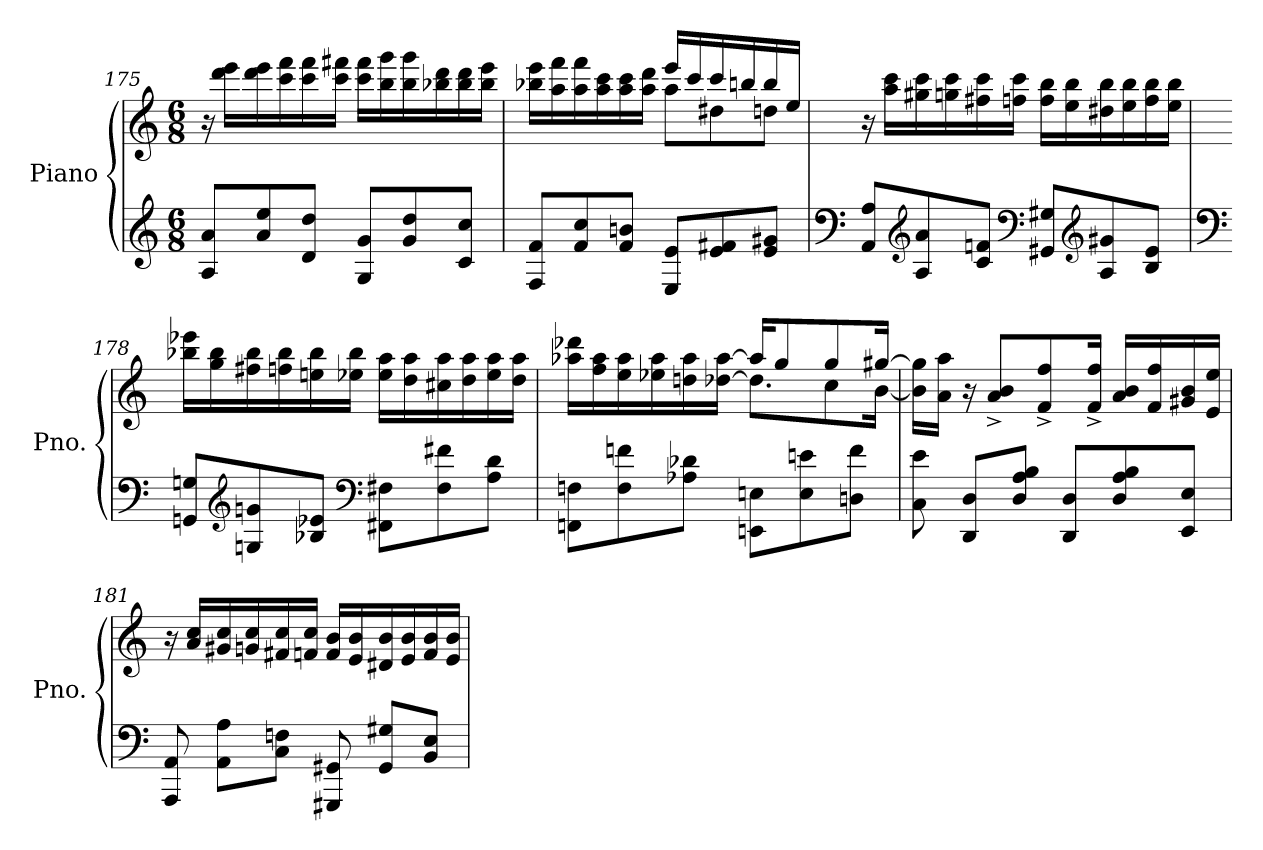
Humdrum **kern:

**kern	**kern
*part1	*part1
*staff2	*staff1
*I"Piano	*
*I'Pno.	*
!!LO:LB:g=z
*clefG2	*clefG2
*k[]	*k[]
*M6/8	*M6/8
=175	=175
8A/ 8a/L	16r
.	16ddd\ 16eee\LL
8a/ 8ee/	16ddd\ 16eee\
.	16ccc\ 16fff\
8d/ 8dd/J	16ccc\ 16fff\
.	16ccc\ 16fff#X\JJ
8G/ 8g/L	16ccc\ 16fff#\LL
.	16bb\ 16ggg\
8g/ 8dd/	16bb\ 16ggg\
.	16bb-X\ 16ddd\
8c/ 8cc/J	16bb-\ 16ddd\
.	16bb-\ 16eee\JJ
=176	=176
*	*^
8F/ 8f/L	16bb-X\ 16eee\LL	4.rAyy
.	16aa\ 16fff\	.
8f/ 8cc/	16aa\ 16fff\	.
.	16aa\ 16ccc\	.
8f/ 8bn/J	16aa\ 16ccc\	.
.	16aa\ 16ddd\JJ	.
8E/ 8e/L	16eee/LL	8aa\L
.	16ccc/	.
8e/ 8f#X/	16ccc/	8dd#X\
.	16bbn/	.
8e/ 8g#X/J	16bb/	8ddn\J
.	16ee/JJ	.
*	*v	*v
!!LO:PB:g=z
=177	=177
*clefF4	*
8AA/ 8A/L	16r
.	16aa\ 16ccc\LL
*clefG2	*
8A/ 8a/	16gg#X\ 16ccc\
.	16ggn\ 16ccc\
8c/ 8fn/J	16ff#X\ 16ccc\
.	16ffn\ 16ccc\JJ
*clefF4	*
8GG#X/ 8G#X/L	16ff\ 16bb\LL
.	16ee\ 16bb\
*clefG2	*
8A/ 8g#X/	16dd#X\ 16bb\
.	16ee\ 16bb\
8B/ 8e/J	16ff\ 16bb\
.	16ee\ 16bb\JJ
=178	=178
*clefF4	*
8GGn/ 8Gn/L	16bb-X\ 16eee-X\LL
.	16gg\ 16bb-\
*clefG2	*
8Gn/ 8gn/	16ff#X\ 16bb-\
.	16ffn\ 16bb-\
8B-X/ 8e-X/J	16een\ 16bb-\
.	16ee-X\ 16bb-\JJ
*clefF4	*
8FF#X\ 8F#X\L	16ee-\ 16aa\LL
.	16dd\ 16aa\
8F#\ 8f#X\	16cc#X\ 16aa\
.	16dd\ 16aa\
8A\ 8d\J	16ee-\ 16aa\
.	16dd\ 16aa\JJ
!!LO:LB:g=z
=179	=179
*	*^
8FFn\ 8Fn\L	16aa-X\ 16ddd-X\LL	4.rcyy
.	16ff\ 16aa-\	.
8F\ 8fn\	16ee\ 16aa-\	.
.	16ee-X\ 16aa-\	.
8A-X\ 8d-X\J	16ddn\ 16aa-\	.
.	[16dd-X\ [16aa-\JJ	.
8EEn\ 8En\L	16aa-/KL]	8.dd-\L]
.	8gg/	.
8E\ 8en\	.	.
.	8gg/	8cc\
8Dn\ 8f\J	.	.
.	[16gg#X/Jk	[16b\Jk
*	*v	*v
=180	=180
8C\ 8e\	16b\] 16gg#\]LL
.	16a\ 16aa\JJ
8DD/ 8D/L	16r
.	8a/^ 8b/^L
8D/ 8A/ 8B/J	.
.	8f/^ 8ff/^
8DD/ 8D/L	.
.	16f/^ 16ff/^Jk
8D/ 8A/ 8B/	16a/ 16b/LL
.	16f/ 16ff/
8EE/ 8E/J	16g#X/ 16b/
.	16e/ 16ee/JJ
=181	=181
8AAA/ 8AA/	16r
.	16a/ 16cc/LL
8AA\ 8A\L	16g#X/ 16cc/
.	16gn/ 16cc/
8C\ 8Fn\J	16f#X/ 16cc/
.	16fn/ 16cc/JJ
8GGG#X/ 8GG#X/	16f/ 16b/LL
.	16e/ 16b/
8GG#/ 8G#X/L	16d#X/ 16b/
.	16e/ 16b/
8BB/ 8E/J	16f/ 16b/
.	16e/ 16b/JJ
=	=
*-	*-
